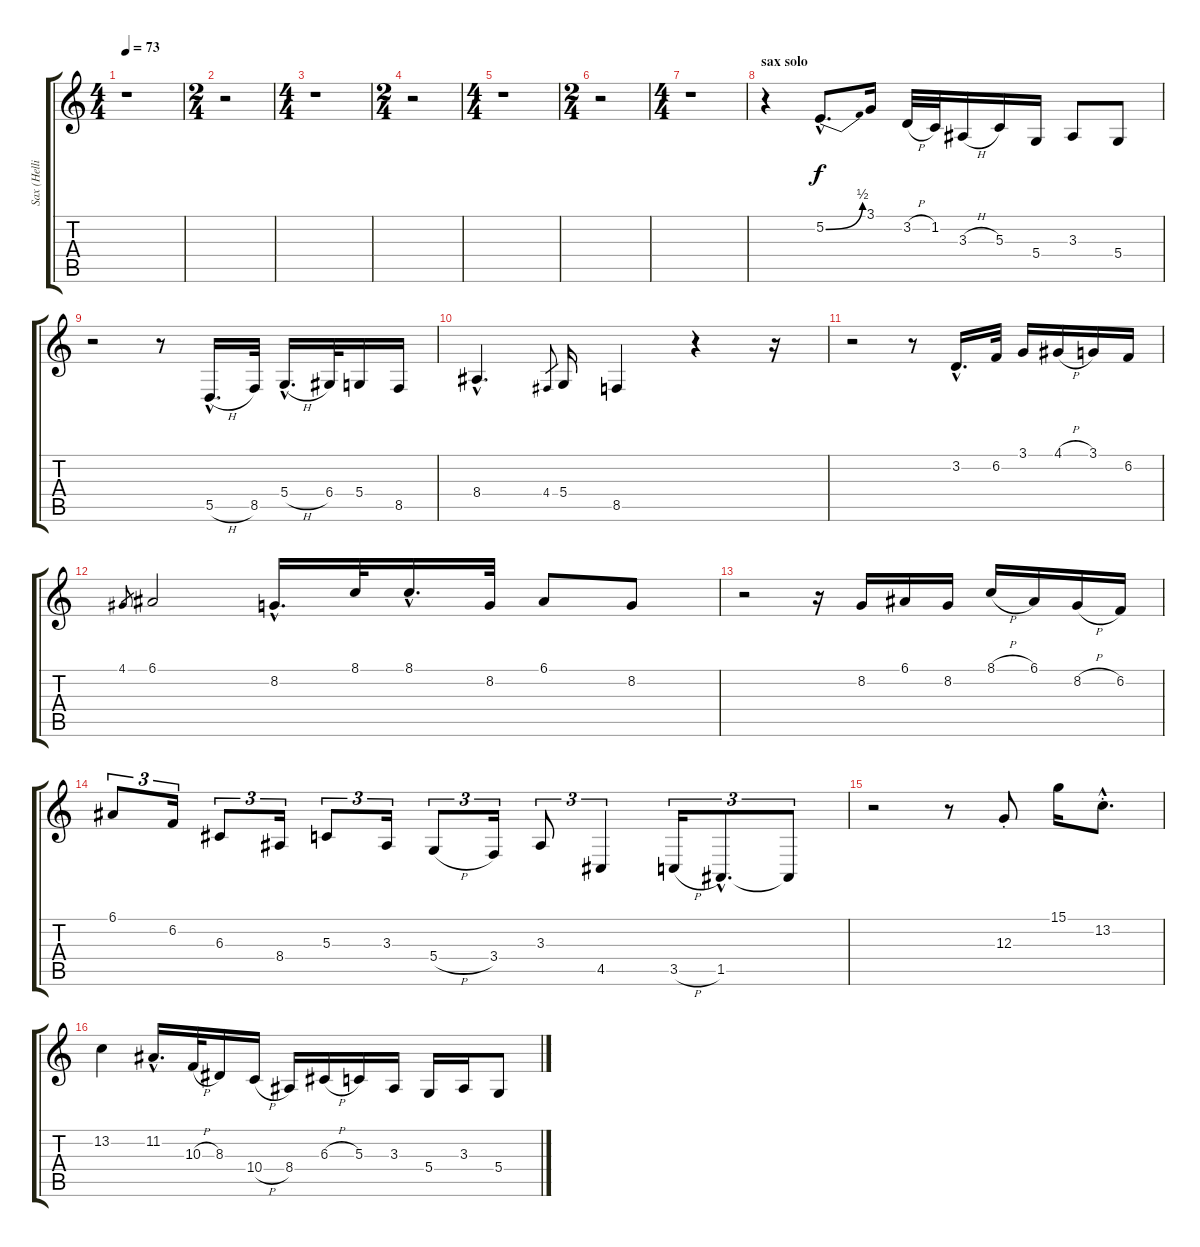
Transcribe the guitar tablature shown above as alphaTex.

\track ("Sax (Helliwell)" "Sax (Helli") {instrument altosax}
\staff {score tabs}
\tuning (E4 B3 G3 D3 A2 E2) {hide}
\ts (4 4)
\tempo 73
\clef g2
\ks c
r.1{dy f} |
\ts (2 4)
r.2 |
\ts (4 4)
r.1 |
\ts (2 4)
r.2 |
\ts (4 4)
r.1 |
\ts (2 4)
r.2 |
\ts (4 4)
r.1 |
\section ("" "sax solo")
r.4 5.2{be (bend 0 0 60 2) hac}.8{d} 3.1.16 3.2{h}.32 1.2.32 3.3{h}.16 5.3.16 5.4.16 3.3.8 5.4.8 |
r.2 r.8 5.5{h hac}.16{d} 8.5.32 5.4{h hac}.16{d} 6.4.32 5.4.16 8.5.16 |
8.4{hac}.4{d} 4.4.8{gr} 5.4.16 8.5.4 r.4 r.16 |
r.2 r.8 3.2{hac}.16{d} 6.2.32 3.1.16 4.1{h}.16 3.1.16 6.2.16 |
4.1.8{gr} 6.1.2 8.2{hac}.16{d} 8.1.32 8.1{hac}.16{d} 8.2.32 6.1.8 8.2.8 |
r.2 r.16 8.2.16 6.1.16 8.2.16 8.1{h}.16 6.1.16 8.2{h}.16 6.2.16 |
6.1.8{tu (3 2)} 6.2.16{tu (3 2)} 6.3.8{tu (3 2)} 8.4.16{tu (3 2)} 5.3.8{tu (3 2)} 3.3.16{tu (3 2)} 5.4{h}.8{tu (3 2)} 3.4.16{tu (3 2)} 3.3.8{tu (3 2)} 4.5.4{tu (3 2)} 3.5{h}.16{tu (3 2)} 1.5{hac}.8{d tu (3 2)} 1.5{t}.8{tu (3 2)} |
r.2 r.8 12.3{st}.8 15.1.16 13.2{hac st}.8{d} |
13.2.4 11.2{hac}.16{d} 10.3{h}.32 8.3.16 10.4{h}.16 8.4.16 6.3{h}.16 5.3.16 3.3.16 5.4.16 3.3.16 5.4.8
